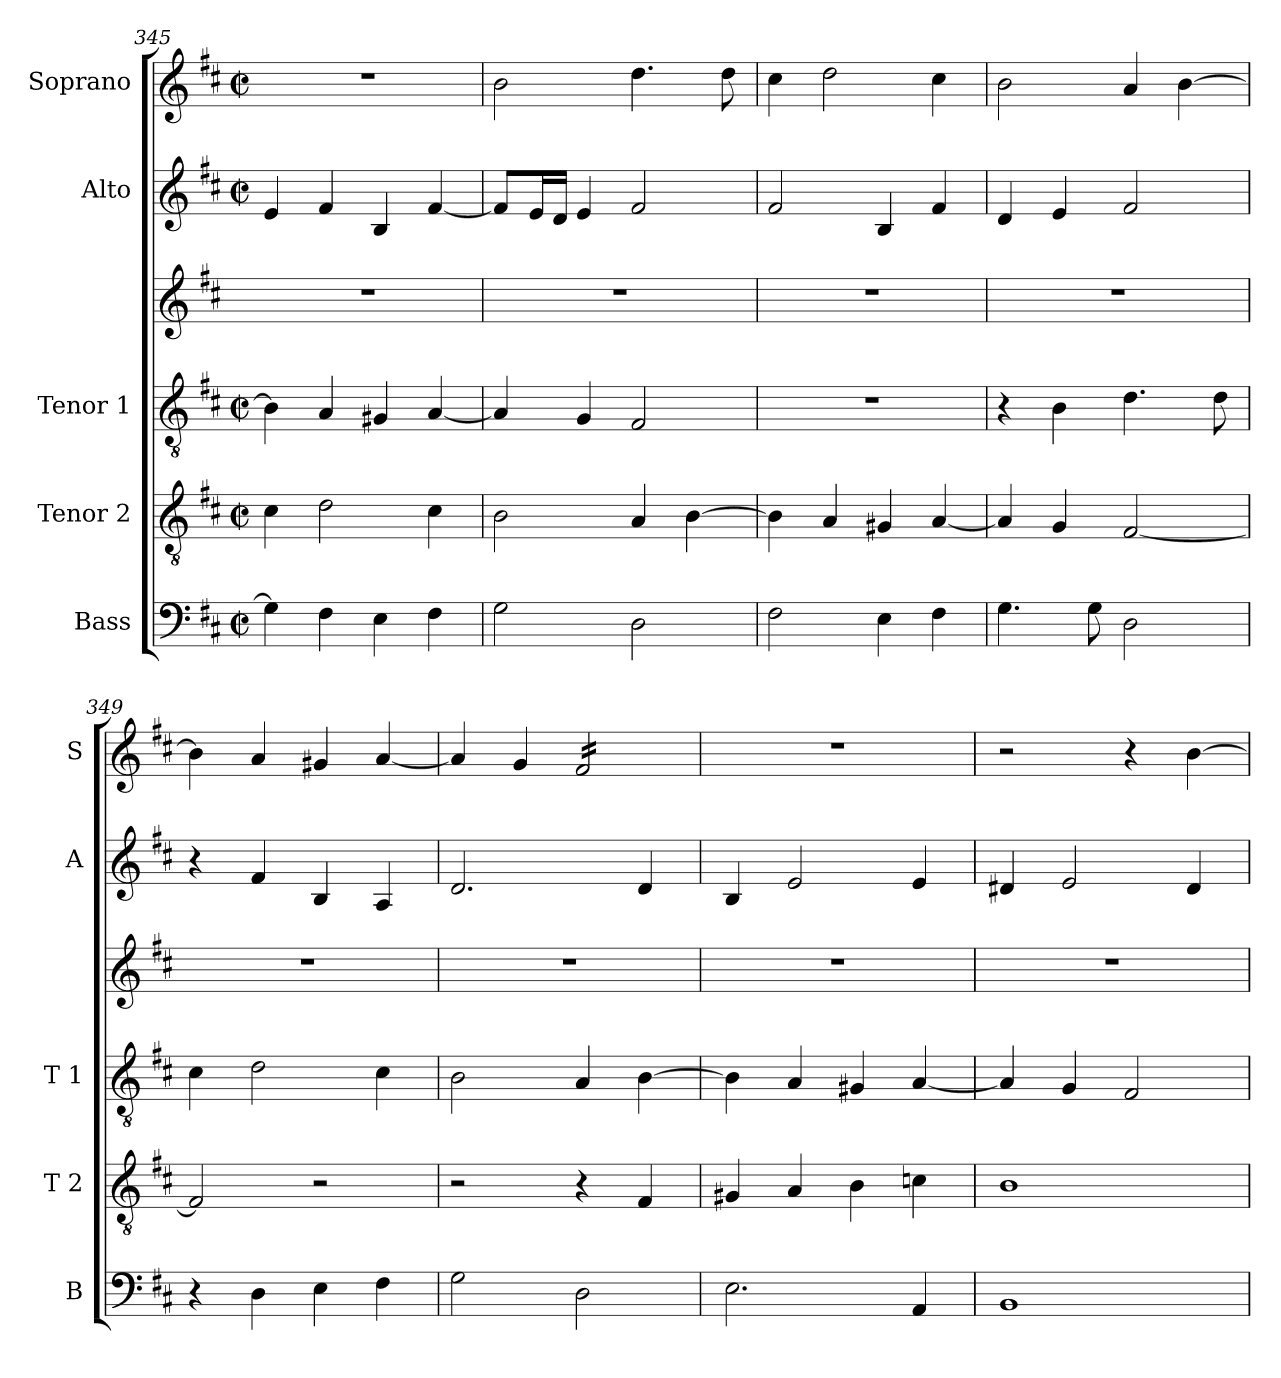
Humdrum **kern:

**kern	**kern	**kern	**kern	**kern	**kern
*part6	*part5	*part4	*part3	*part2	*part1
*staff6	*staff5	*staff4	*staff3	*staff2	*staff1
*I"Bass	*I"Tenor 2	*I"Tenor 1	*	*I"Alto	*I"Soprano
*I'B	*I'T 2	*I'T 1	*	*I'A	*I'S
!!LO:LB:g=z
*clefF4	*clefGv2	*clefGv2	*clefG2	*clefG2	*clefG2
*k[f#c#]	*k[f#c#]	*k[f#c#]	*k[f#c#]	*k[f#c#]	*k[f#c#]
*D:	*D:	*D:	*D:	*D:	*D:
*M2/2	*M2/2	*M2/2	*	*M2/2	*M2/2
*met(c|)	*met(c|)	*met(c|)	*	*met(c|)	*met(c|)
=345	=345	=345	=345	=345	=345
4G\]	4c#\	4B\]	1r	4e/	1r
4F#\	2d\	4A/	.	4f#/	.
4E\	.	4G#X/	.	4B/	.
4F#\	4c#\	[<4A/	.	[<4f#/	.
=346	=346	=346	=346	=346	=346
2G\	2B\	4A/]	1r	8f#/L]	2b\
.	.	.	.	16e/L	.
.	.	.	.	16d/JJ	.
.	.	4G/	.	4e/	.
2D\	4A/	2F#/	.	2f#/	4.dd\
.	[>4B\	.	.	.	.
.	.	.	.	.	8dd\
=347	=347	=347	=347	=347	=347
2F#\	4B\]	1r	1r	2f#/	4cc#\
.	4A/	.	.	.	2dd\
4E\	4G#X/	.	.	4B/	.
4F#\	[<4A/	.	.	4f#/	4cc#\
=348	=348	=348	=348	=348	=348
4.G\	4A/]	4r	1r	4d/	2b\
.	4G/	4B\	.	4e/	.
8G\	.	.	.	.	.
2D\	[<2F#/	4.d\	.	2f#/	4a/
.	.	.	.	.	[>4b\
.	.	8d\	.	.	.
=349	=349	=349	=349	=349	=349
4r	2F#/]	4c#\	1r	4r	4b\]
4D\	.	2d\	.	4f#/	4a/
4E\	2r	.	.	4B/	4g#X/
4F#\	.	4c#\	.	4A/	[<4a/
=350	=350	=350	=350	=350	=350
2G\	2r	2B\	1r	2.d/	4a/]
.	.	.	.	.	4g/
*	*	*	*	*	*tremolo
2D\	4r	4A/	.	.	16f#/LL
.	.	.	.	.	16f#/
.	.	.	.	.	16f#/
.	.	.	.	.	16f#/
.	4F#/	[<4B\	.	4d/	16f#/
.	.	.	.	.	16f#/
.	.	.	.	.	16f#/
.	.	.	.	.	16f#/JJ
*	*	*	*	*	*Xtremolo
!!LO:LB:g=z
=351	=351	=351	=351	=351	=351
2.E\	4G#X/	4B\]	1r	4B/	1r
.	4A/	4A/	.	2e/	.
.	4B\	4G#X/	.	.	.
4AA/	4cn\	[<4A/	.	4e/	.
=352	=352	=352	=352	=352	=352
1BB	1B	4A/]	1r	4d#X/	2r
.	.	4G/	.	2e/	.
.	.	2F#/	.	.	4r
.	.	.	.	4d#/	[>4b\
=	=	=	=	=	=
*-	*-	*-	*-	*-	*-
